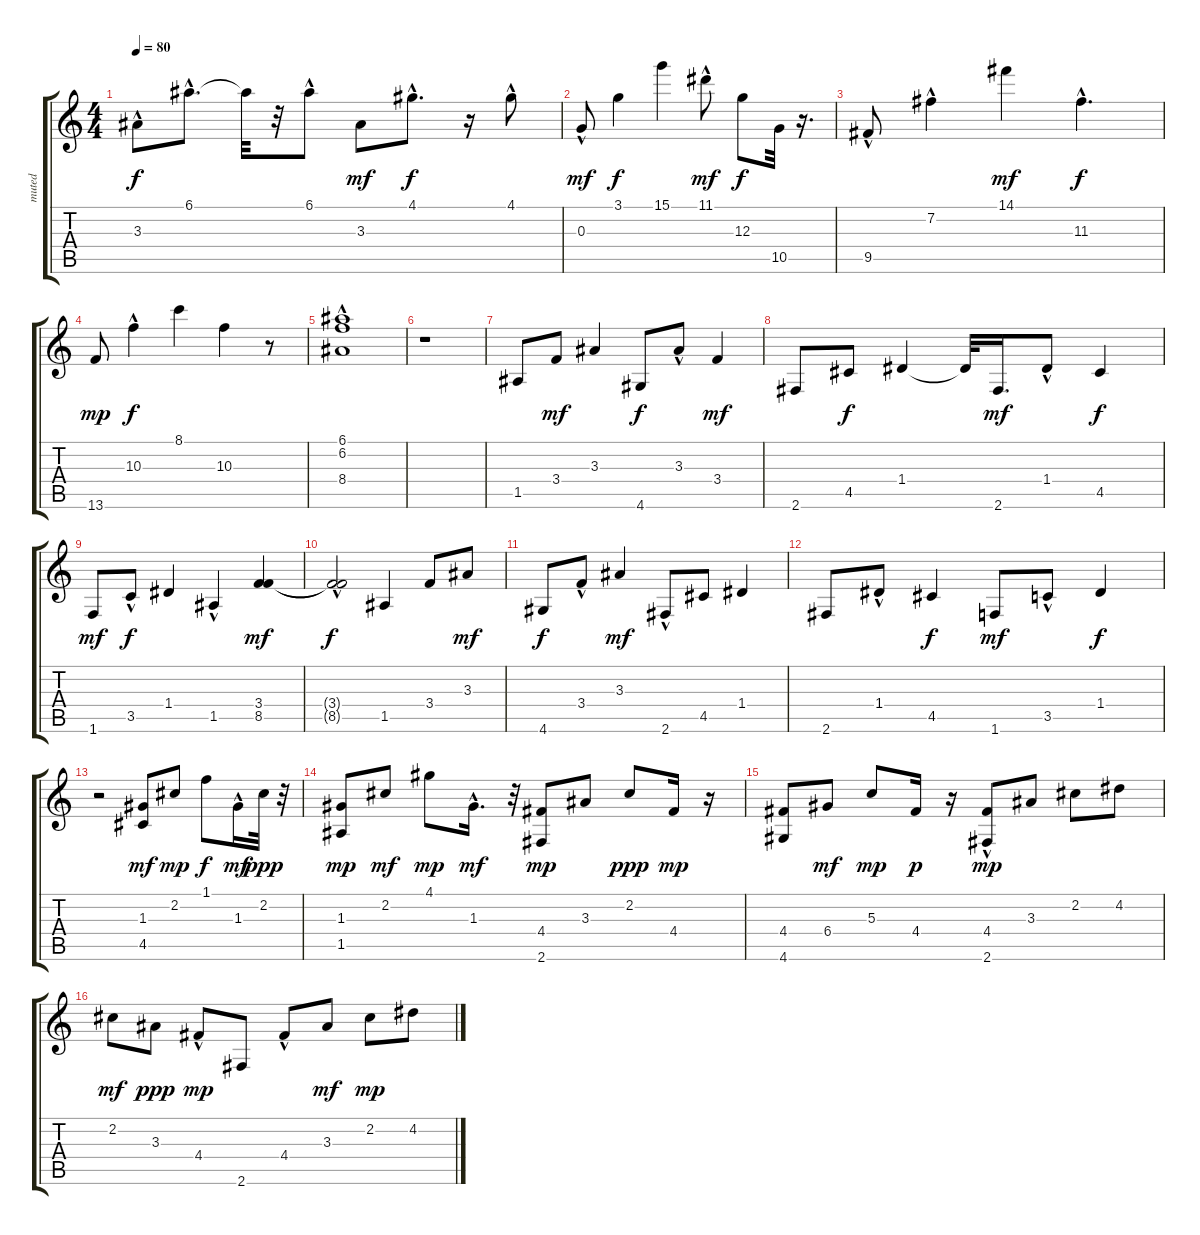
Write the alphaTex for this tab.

\track ("muted" "muted") {instrument electricguitarmuted}
\staff {score tabs}
\tuning (E4 B3 G3 D3 A2 E2) {hide}
\ts (4 4)
\tempo 80
\clef g2
\ks c
3.3{hac}.8{dy f} 6.1{hac}.8{d} 6.1{t}.32 r.32 6.1{hac}.8 3.3.8{dy mf} 4.1{hac}.8{d dy f} r.16 4.1{hac}.8 |
0.3{hac}.8{dy mf} 3.1.4{dy f} 15.1.4 11.1{hac}.8{dy mf} 12.3.8{dy f} 10.5.32 r.16{d} |
9.5{hac}.8 7.2{hac}.4 14.1.4{dy mf} 11.3{hac}.4{d dy f} |
13.6.8{dy mp} 10.3{hac}.4{dy f} 8.1.4 10.3.4 r.8 |
(6.1 6.2{hac} 8.4{hac}).1 |
r.1 |
1.5.8 3.4.8{dy mf} 3.3.4 4.6.8{dy f} 3.3{hac}.8 3.4.4{dy mf} |
2.6.8 4.5.8{dy f} 1.4.4 1.4{t}.32 2.6.16{d dy mf} 1.4{hac}.8 4.5.4{dy f} |
1.6.8{dy mf} 3.5{hac}.8{dy f} 1.4.4 1.5{hac}.4 (3.4 8.5).4{dy mf} |
(3.4{t} 8.5{hac t}).2{dy f} 1.5.4 3.4.8 3.3.8{dy mf} |
4.6.8{dy f} 3.4{hac}.8 3.3.4{dy mf} 2.6{hac}.8 4.5.8 1.4.4 |
2.6.8 1.4{hac}.8 4.5.4{dy f} 1.6.8{dy mf} 3.5{hac}.8 1.4.4{dy f} |
r.2 (1.3 4.5).8{dy mf} 2.2.8{dy mp} 1.1.8{dy f} 1.3{hac}.16{dy mf} 2.2.32{dy ppp} r.32 |
(1.3 1.5).8{dy mp} 2.2.8{dy mf} 4.1.8{dy mp} 1.3{hac}.16{d dy mf} r.32 (4.4 2.6).8{dy mp} 3.3.8 2.2.8{dy ppp} 4.4.16{dy mp} r.16 |
(4.4 4.6).8 6.4.8{dy mf} 5.3.8{dy mp} 4.4.16{dy p} r.16 (4.4 2.6{hac}).8{dy mp} 3.3.8 2.2.8 4.2.8 |
2.2.8{dy mf} 3.3.8{dy ppp} 4.4{hac}.8{dy mp} 2.6.8 4.4{hac}.8 3.3.8{dy mf} 2.2.8{dy mp} 4.2.8
